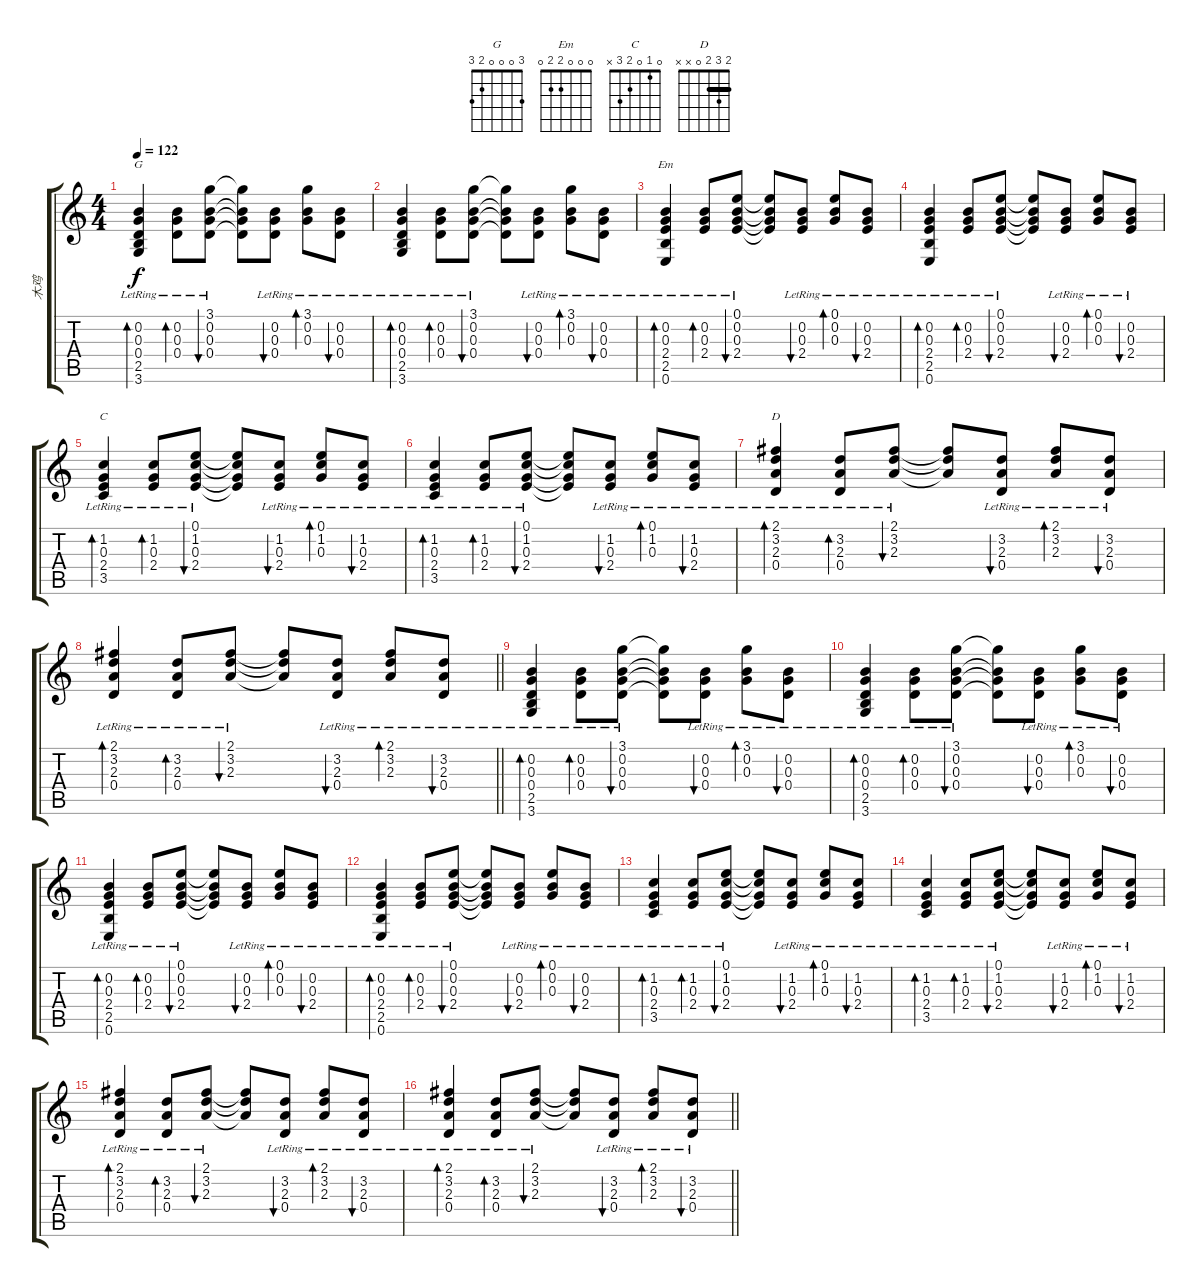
\track ("木鸡" "木鸡") {instrument acousticguitarsteel}
\staff {score tabs}
\tuning (E4 B3 G3 D3 A2 E2) {hide}
\chord ("G" 3 0 0 0 2 3)
\chord ("Em" 0 0 0 2 2 0)
\chord ("C" 0 1 0 2 3 x)
\chord ("D" 2 3 2 0 x x) {barre 2}
\ts (4 4)
\tempo 122
\clef g2
\ks c
(0.2{lr} 0.3{lr} 0.4{lr} 2.5{lr} 3.6{lr}).4{bd 30 ch "G" dy f} (0.2{lr} 0.3{lr} 0.4{lr}).8{bd 30} (3.1{lr} 0.2{lr} 0.3{lr} 0.4{lr}).8{bu 30} (3.1{t} 0.2{t} 0.3{t} 0.4{t}).8 (0.2{lr} 0.3{lr} 0.4{lr}).8{bu 30} (3.1{lr} 0.2{lr} 0.3{lr}).8{bd 30} (0.2{lr} 0.3{lr} 0.4{lr}).8{bu 30} |
(0.2{lr} 0.3{lr} 0.4{lr} 2.5{lr} 3.6{lr}).4{bd 30} (0.2{lr} 0.3{lr} 0.4{lr}).8{bd 30} (3.1{lr} 0.2{lr} 0.3{lr} 0.4{lr}).8{bu 30} (3.1{t} 0.2{t} 0.3{t} 0.4{t}).8 (0.2{lr} 0.3{lr} 0.4{lr}).8{bu 30} (3.1{lr} 0.2{lr} 0.3{lr}).8{bd 30} (0.2{lr} 0.3{lr} 0.4{lr}).8{bu 30} |
(0.2{lr} 0.3{lr} 2.4{lr} 2.5{lr} 0.6{lr}).4{bd 30 ch "Em"} (0.2{lr} 0.3{lr} 2.4{lr}).8{bd 30} (0.1{lr} 0.2{lr} 0.3{lr} 2.4{lr}).8{bu 30} (0.1{t} 0.2{t} 0.3{t} 2.4{t}).8 (0.2{lr} 0.3{lr} 2.4{lr}).8{bu 30} (0.1{lr} 0.2{lr} 0.3{lr}).8{bd 30} (0.2{lr} 0.3{lr} 2.4{lr}).8{bu 30} |
(0.2{lr} 0.3{lr} 2.4{lr} 2.5{lr} 0.6{lr}).4{bd 30} (0.2{lr} 0.3{lr} 2.4{lr}).8{bd 30} (0.1{lr} 0.2{lr} 0.3{lr} 2.4{lr}).8{bu 30} (0.1{t} 0.2{t} 0.3{t} 2.4{t}).8 (0.2{lr} 0.3{lr} 2.4{lr}).8{bu 30} (0.1{lr} 0.2{lr} 0.3{lr}).8{bd 30} (0.2{lr} 0.3{lr} 2.4{lr}).8{bu 30} |
(1.2{lr} 0.3{lr} 2.4{lr} 3.5{lr}).4{bd 30 ch "C"} (1.2{lr} 0.3{lr} 2.4{lr}).8{bd 30} (0.1{lr} 1.2{lr} 0.3{lr} 2.4{lr}).8{bu 30} (0.1{t} 1.2{t} 0.3{t} 2.4{t}).8 (1.2{lr} 0.3{lr} 2.4{lr}).8{bu 30} (0.1{lr} 1.2{lr} 0.3{lr}).8{bd 30} (1.2{lr} 0.3{lr} 2.4{lr}).8{bu 30} |
(1.2{lr} 0.3{lr} 2.4{lr} 3.5{lr}).4{bd 30} (1.2{lr} 0.3{lr} 2.4{lr}).8{bd 30} (0.1{lr} 1.2{lr} 0.3{lr} 2.4{lr}).8{bu 30} (0.1{t} 1.2{t} 0.3{t} 2.4{t}).8 (1.2{lr} 0.3{lr} 2.4{lr}).8{bu 30} (0.1{lr} 1.2{lr} 0.3{lr}).8{bd 30} (1.2{lr} 0.3{lr} 2.4{lr}).8{bu 30} |
(2.1{lr} 3.2{lr} 2.3{lr} 0.4{lr}).4{bd 30 ch "D"} (3.2{lr} 2.3{lr} 0.4{lr}).8{bd 30} (2.1{lr} 3.2{lr} 2.3{lr}).8{bu 30} (2.1{t} 3.2{t} 2.3{t}).8 (3.2{lr} 2.3{lr} 0.4{lr}).8{bu 30} (2.1{lr} 3.2{lr} 2.3{lr}).8{bd 30} (3.2{lr} 2.3{lr} 0.4{lr}).8{bu 30} |
\barLineRight lightlight
(2.1{lr} 3.2{lr} 2.3{lr} 0.4{lr}).4{bd 30} (3.2{lr} 2.3{lr} 0.4{lr}).8{bd 30} (2.1{lr} 3.2{lr} 2.3{lr}).8{bu 30} (2.1{t} 3.2{t} 2.3{t}).8 (3.2{lr} 2.3{lr} 0.4{lr}).8{bu 30} (2.1{lr} 3.2{lr} 2.3{lr}).8{bd 30} (3.2{lr} 2.3{lr} 0.4{lr}).8{bu 30} |
(0.2{lr} 0.3{lr} 0.4{lr} 2.5{lr} 3.6{lr}).4{bd 30} (0.2{lr} 0.3{lr} 0.4{lr}).8{bd 30} (3.1{lr} 0.2{lr} 0.3{lr} 0.4{lr}).8{bu 30} (3.1{t} 0.2{t} 0.3{t} 0.4{t}).8 (0.2{lr} 0.3{lr} 0.4{lr}).8{bu 30} (3.1{lr} 0.2{lr} 0.3{lr}).8{bd 30} (0.2{lr} 0.3{lr} 0.4{lr}).8{bu 30} |
(0.2{lr} 0.3{lr} 0.4{lr} 2.5{lr} 3.6{lr}).4{bd 30} (0.2{lr} 0.3{lr} 0.4{lr}).8{bd 30} (3.1{lr} 0.2{lr} 0.3{lr} 0.4{lr}).8{bu 30} (3.1{t} 0.2{t} 0.3{t} 0.4{t}).8 (0.2{lr} 0.3{lr} 0.4{lr}).8{bu 30} (3.1{lr} 0.2{lr} 0.3{lr}).8{bd 30} (0.2{lr} 0.3{lr} 0.4{lr}).8{bu 30} |
(0.2{lr} 0.3{lr} 2.4{lr} 2.5{lr} 0.6{lr}).4{bd 30} (0.2{lr} 0.3{lr} 2.4{lr}).8{bd 30} (0.1{lr} 0.2{lr} 0.3{lr} 2.4{lr}).8{bu 30} (0.1{t} 0.2{t} 0.3{t} 2.4{t}).8 (0.2{lr} 0.3{lr} 2.4{lr}).8{bu 30} (0.1{lr} 0.2{lr} 0.3{lr}).8{bd 30} (0.2{lr} 0.3{lr} 2.4{lr}).8{bu 30} |
(0.2{lr} 0.3{lr} 2.4{lr} 2.5{lr} 0.6{lr}).4{bd 30} (0.2{lr} 0.3{lr} 2.4{lr}).8{bd 30} (0.1{lr} 0.2{lr} 0.3{lr} 2.4{lr}).8{bu 30} (0.1{t} 0.2{t} 0.3{t} 2.4{t}).8 (0.2{lr} 0.3{lr} 2.4{lr}).8{bu 30} (0.1{lr} 0.2{lr} 0.3{lr}).8{bd 30} (0.2{lr} 0.3{lr} 2.4{lr}).8{bu 30} |
(1.2{lr} 0.3{lr} 2.4{lr} 3.5{lr}).4{bd 30} (1.2{lr} 0.3{lr} 2.4{lr}).8{bd 30} (0.1{lr} 1.2{lr} 0.3{lr} 2.4{lr}).8{bu 30} (0.1{t} 1.2{t} 0.3{t} 2.4{t}).8 (1.2{lr} 0.3{lr} 2.4{lr}).8{bu 30} (0.1{lr} 1.2{lr} 0.3{lr}).8{bd 30} (1.2{lr} 0.3{lr} 2.4{lr}).8{bu 30} |
(1.2{lr} 0.3{lr} 2.4{lr} 3.5{lr}).4{bd 30} (1.2{lr} 0.3{lr} 2.4{lr}).8{bd 30} (0.1{lr} 1.2{lr} 0.3{lr} 2.4{lr}).8{bu 30} (0.1{t} 1.2{t} 0.3{t} 2.4{t}).8 (1.2{lr} 0.3{lr} 2.4{lr}).8{bu 30} (0.1{lr} 1.2{lr} 0.3{lr}).8{bd 30} (1.2{lr} 0.3{lr} 2.4{lr}).8{bu 30} |
(2.1{lr} 3.2{lr} 2.3{lr} 0.4{lr}).4{bd 30} (3.2{lr} 2.3{lr} 0.4{lr}).8{bd 30} (2.1{lr} 3.2{lr} 2.3{lr}).8{bu 30} (2.1{t} 3.2{t} 2.3{t}).8 (3.2{lr} 2.3{lr} 0.4{lr}).8{bu 30} (2.1{lr} 3.2{lr} 2.3{lr}).8{bd 30} (3.2{lr} 2.3{lr} 0.4{lr}).8{bu 30} |
\barLineRight lightlight
(2.1{lr} 3.2{lr} 2.3{lr} 0.4{lr}).4{bd 30} (3.2{lr} 2.3{lr} 0.4{lr}).8{bd 30} (2.1{lr} 3.2{lr} 2.3{lr}).8{bu 30} (2.1{t} 3.2{t} 2.3{t}).8 (3.2{lr} 2.3{lr} 0.4{lr}).8{bu 30} (2.1{lr} 3.2{lr} 2.3{lr}).8{bd 30} (3.2{lr} 2.3{lr} 0.4{lr}).8{bu 30}
